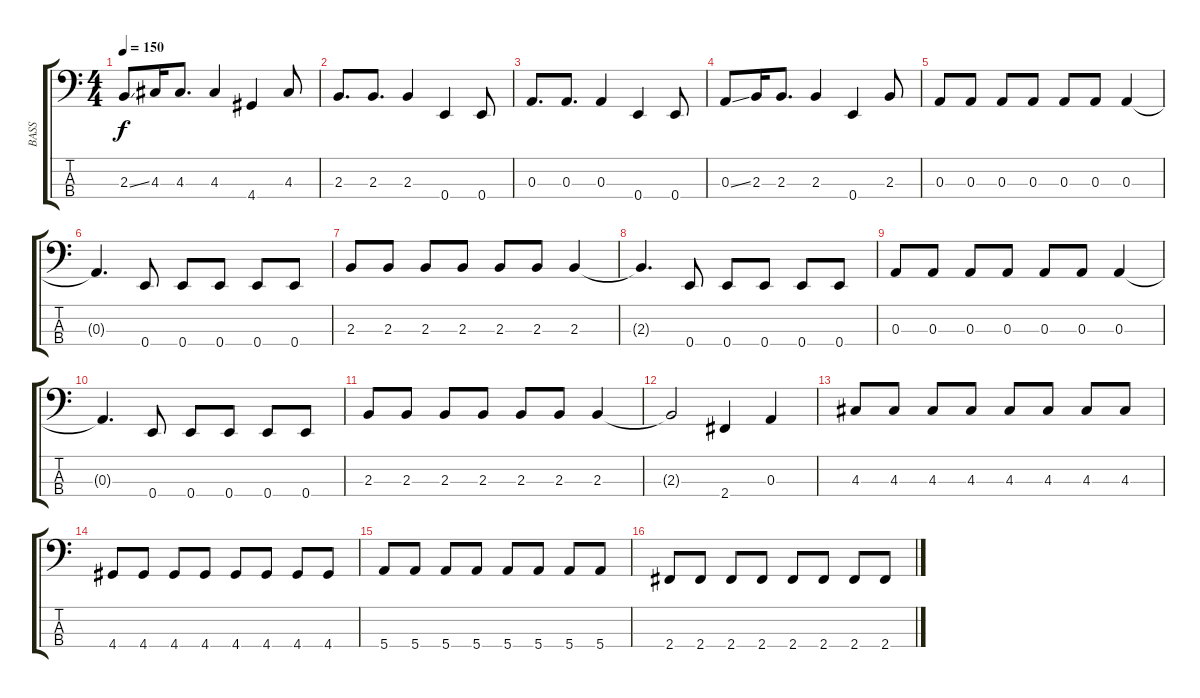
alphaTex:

\track ("BASS" "BASS") {instrument electricbassfinger}
\staff {score tabs}
\tuning (G2 D2 A1 E1) {hide}
\ts (4 4)
\tempo 150
\clef f4
\ks c
2.3{ss}.8{dy f} 4.3.16 4.3.8{d} 4.3.4 4.4.4 4.3.8 |
2.3.8{d} 2.3.8{d} 2.3.4 0.4.4 0.4.8 |
0.3.8{d} 0.3.8{d} 0.3.4 0.4.4 0.4.8 |
0.3{ss}.8 2.3.16 2.3.8{d} 2.3.4 0.4.4 2.3.8 |
0.3.8 0.3.8 0.3.8 0.3.8 0.3.8 0.3.8 0.3.4 |
0.3{t}.4{d} 0.4.8 0.4.8 0.4.8 0.4.8 0.4.8 |
2.3.8 2.3.8 2.3.8 2.3.8 2.3.8 2.3.8 2.3.4 |
2.3{t}.4{d} 0.4.8 0.4.8 0.4.8 0.4.8 0.4.8 |
0.3.8 0.3.8 0.3.8 0.3.8 0.3.8 0.3.8 0.3.4 |
0.3{t}.4{d} 0.4.8 0.4.8 0.4.8 0.4.8 0.4.8 |
2.3.8 2.3.8 2.3.8 2.3.8 2.3.8 2.3.8 2.3.4 |
2.3{t}.2 2.4.4 0.3.4 |
4.3.8 4.3.8 4.3.8 4.3.8 4.3.8 4.3.8 4.3.8 4.3.8 |
4.4.8 4.4.8 4.4.8 4.4.8 4.4.8 4.4.8 4.4.8 4.4.8 |
5.4.8 5.4.8 5.4.8 5.4.8 5.4.8 5.4.8 5.4.8 5.4.8 |
2.4.8 2.4.8 2.4.8 2.4.8 2.4.8 2.4.8 2.4.8 2.4.8
